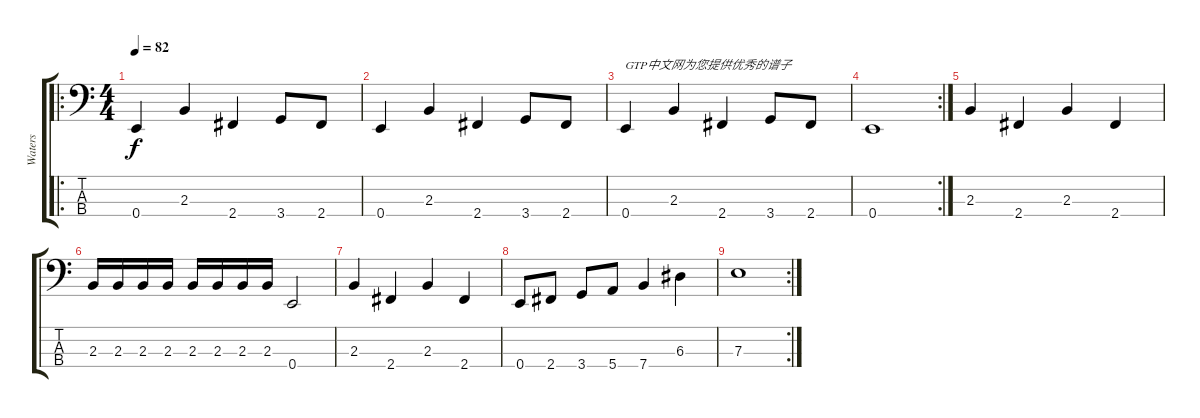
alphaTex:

\track ("Waters" "Waters") {instrument electricbassfinger}
\staff {score tabs}
\tuning (G2 D2 A1 E1) {hide}
\ro
\ts (4 4)
\tempo 82
\clef f4
\ks c
0.4.4{dy f instrument electricbassfinger} 2.3.4 2.4.4 3.4.8 2.4.8 |
0.4.4 2.3.4 2.4.4 3.4.8 2.4.8 |
0.4.4{txt "GTP中文网为您提供优秀的谱子"} 2.3.4 2.4.4 3.4.8 2.4.8 |
\rc 2
0.4.1 |
2.3.4 2.4.4 2.3.4 2.4.4 |
2.3.16 2.3.16 2.3.16 2.3.16 2.3.16 2.3.16 2.3.16 2.3.16 0.4.2 |
2.3.4 2.4.4 2.3.4 2.4.4 |
0.4.8 2.4.8 3.4.8 5.4.8 7.4.4 6.3.4 |
\rc 2
7.3.1
